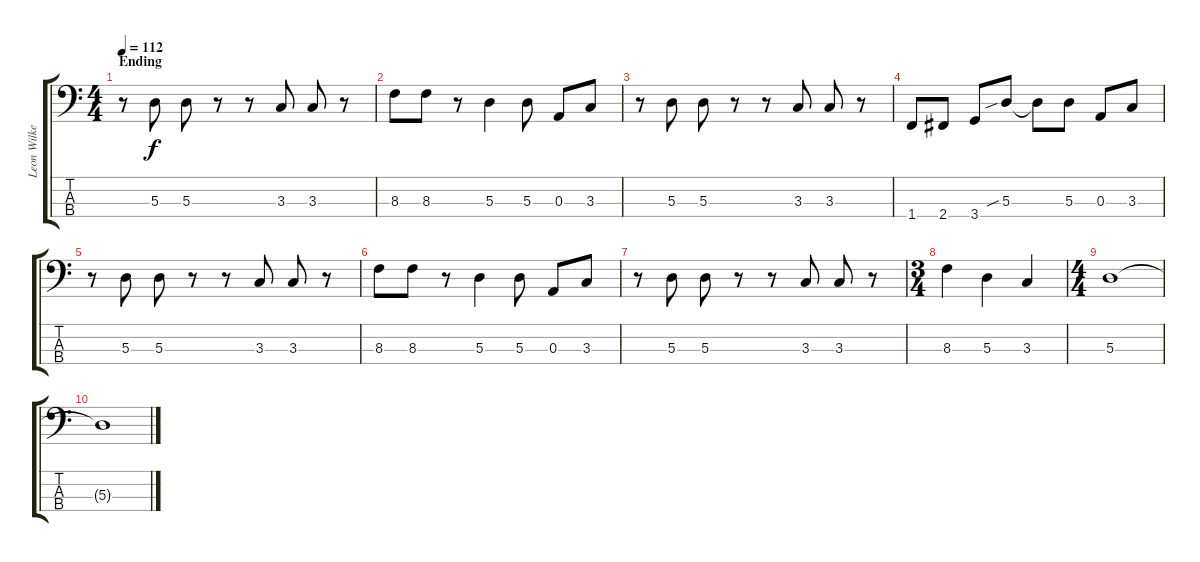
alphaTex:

\track ("Leon Wilkeson" "Leon Wilke") {instrument electricbasspick}
\staff {score tabs}
\tuning (G2 D2 A1 E1) {hide}
\ts (4 4)
\section ("" "Ending")
\tempo 112
\clef f4
\ks c
r.8{dy f} 5.3.8 5.3.8 r.8 r.8 3.3.8 3.3.8 r.8 |
8.3.8 8.3.8 r.8 5.3.4 5.3.8 0.3.8 3.3.8 |
r.8 5.3.8 5.3.8 r.8 r.8 3.3.8 3.3.8 r.8 |
1.4.8 2.4.8 3.4.8 5.3{sib}.8 5.3{t}.8 5.3.8 0.3.8 3.3.8 |
r.8 5.3.8 5.3.8 r.8 r.8 3.3.8 3.3.8 r.8 |
8.3.8 8.3.8 r.8 5.3.4 5.3.8 0.3.8 3.3.8 |
r.8 5.3.8 5.3.8 r.8 r.8 3.3.8 3.3.8 r.8 |
\ts (3 4)
8.3.4 5.3.4 3.3.4 |
\ts (4 4)
5.3.1 |
5.3{t}.1
